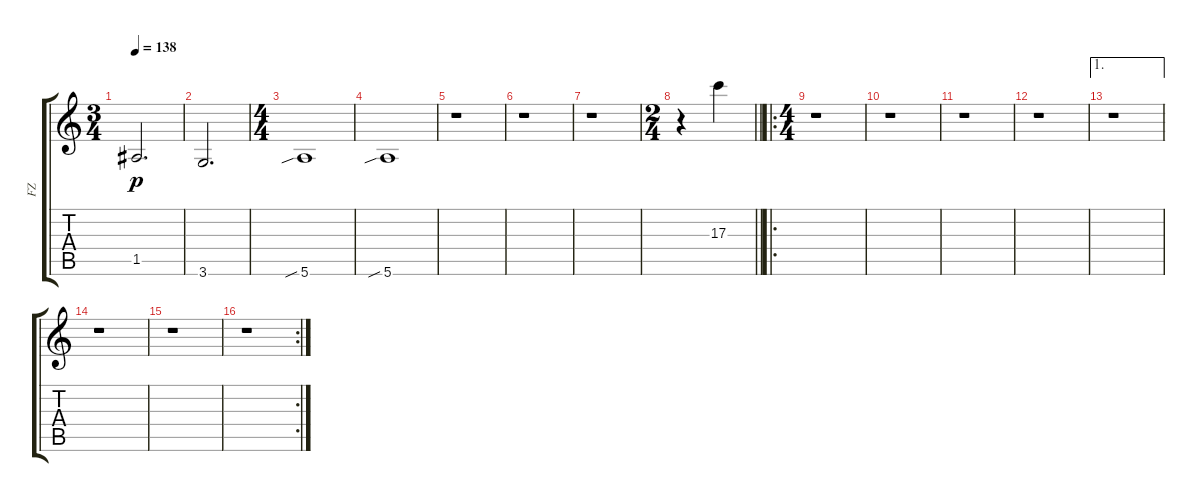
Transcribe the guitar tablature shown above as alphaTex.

\track ("FZ" "FZ") {instrument overdrivenguitar}
\staff {score tabs}
\tuning (E4 B3 G3 D3 A2 E2) {hide}
\ts (3 4)
\tempo 138
\clef g2
\ks c
1.5.2{d dy p} |
3.6.2{d} |
\ts (4 4)
5.6{sib}.1 |
5.6{sib}.1 |
r.1 |
r.1 |
r.1 |
\ts (2 4)
\barLineRight lightlight
r.4 17.3.4 |
\ro
\ts (4 4)
r.1 |
r.1 |
r.1 |
r.1 |
\ae 1
r.1 |
r.1 |
r.1 |
\rc 2
r.1
